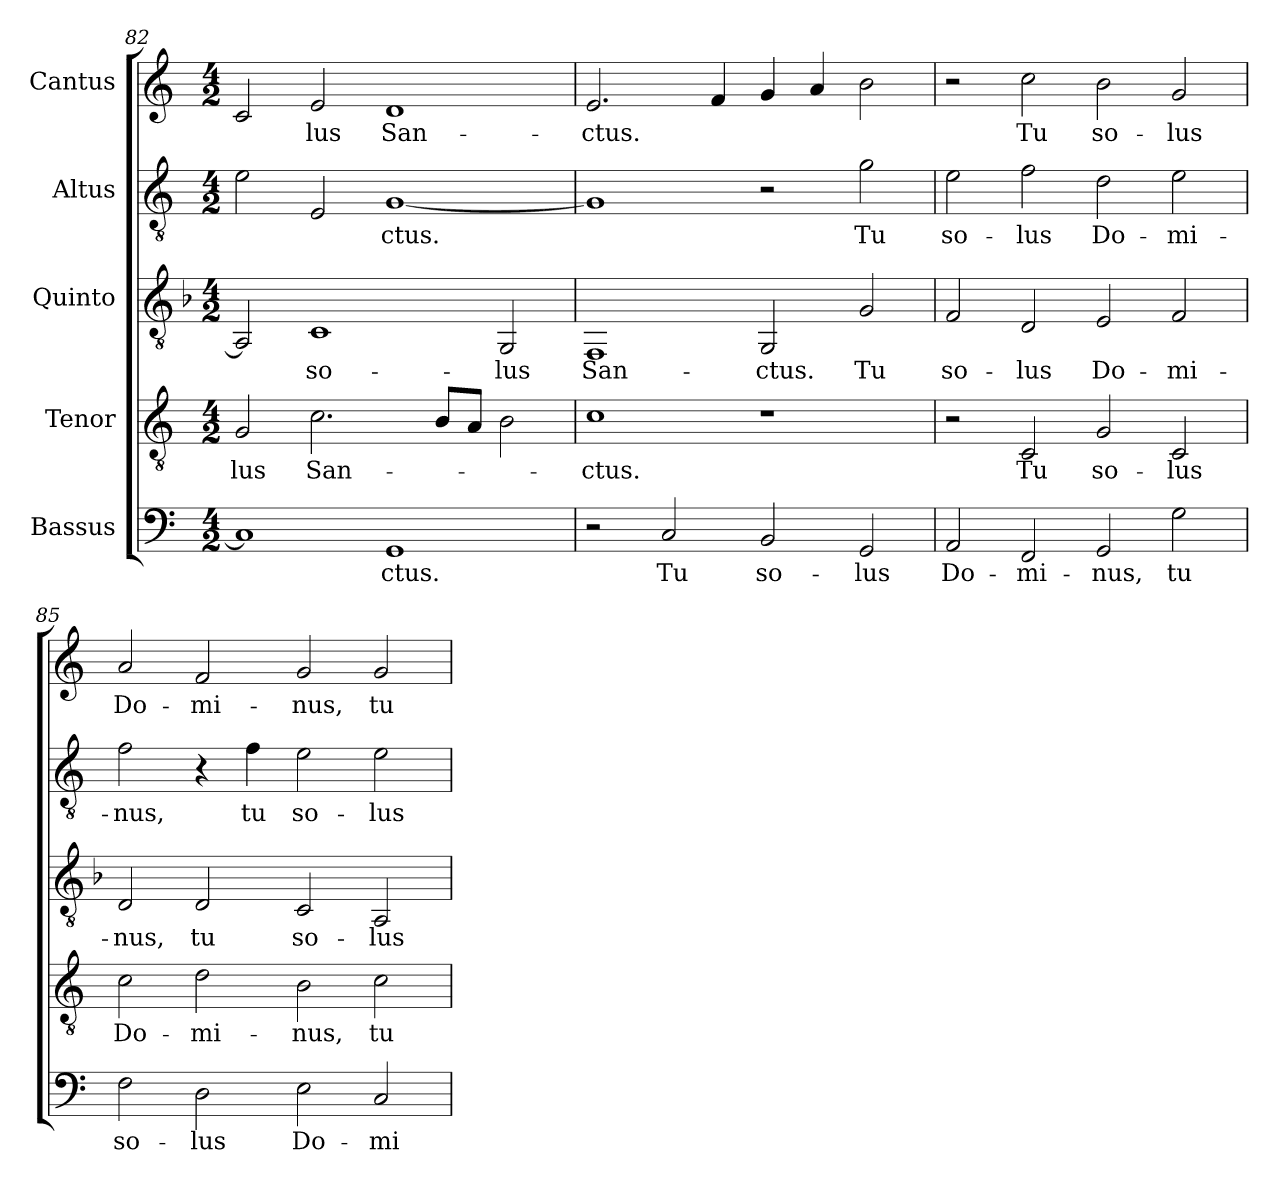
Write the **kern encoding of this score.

**kern	**text	**kern	**text	**kern	**text	**kern	**text	**kern	**text
*part5	*part5	*part4	*part4	*part3	*part3	*part2	*part2	*part1	*part1
*staff5	*staff5	*staff4	*staff4	*staff3	*staff3	*staff2	*staff2	*staff1	*staff1
*I"Bassus	*	*I"Tenor	*	*I"Quinto	*	*I"Altus	*	*I"Cantus	*
!!LO:PB:g=z
*clefF4	*	*clefGv2	*	*clefGv2	*	*clefGv2	*	*clefG2	*
*	*	*	*	*ITrd-4c-7	*	*	*	*	*
*k[]	*	*k[]	*	*k[]	*	*k[]	*	*k[]	*
*C:	*	*C:	*	*C:	*	*C:	*	*C:	*
*M4/2	*	*M4/2	*	*M4/2	*	*M4/2	*	*M4/2	*
=82	=82	=82	=82	=82	=82	=82	=82	=82	=82
!	!	!	!LO:LY:b:color=#000000	!	!	!	!	!	!
1Ci]	.	2Gi/	-lus	2Ei/]	.	2ei\	.	2ci/	.
!	!	!	!LO:LY:b:color=#000000	!	!	!	!	!	!
!	!	!	!	!	!LO:LY:b:color=#000000	!	!	!	!
!	!	!	!	!	!	!	!	!	!LO:LY:b:color=#000000
.	.	2.ci\	San-	1Gi	so-	2Ei/	.	2ei/	-lus
!	!LO:LY:b:color=#000000	!	!	!	!	!	!	!	!
!	!	!	!	!	!	!	!LO:LY:b:color=#000000	!	!
!	!	!	!	!	!	!	!	!	!LO:LY:b:color=#000000
1GGi	-ctus.	.	.	.	.	[<1Gi	-ctus.	1di	San-
.	.	8Bi/L	.	.	.	.	.	.	.
.	.	8Ai/J	.	.	.	.	.	.	.
!	!	!	!	!	!LO:LY:b:color=#000000	!	!	!	!
.	.	2Bi\	.	2Di/	-lus	.	.	.	.
=83	=83	=83	=83	=83	=83	=83	=83	=83	=83
!	!	!	!LO:LY:b:color=#000000	!	!	!	!	!	!
!	!	!	!	!	!LO:LY:b:color=#000000	!	!	!	!
!	!	!	!	!	!	!	!	!	!LO:LY:b:color=#000000
2r	.	1ci	-ctus.	1Ci	San-	1Gi]	.	2.ei/	-ctus.
!	!LO:LY:b:color=#000000	!	!	!	!	!	!	!	!
2Ci/	Tu	.	.	.	.	.	.	.	.
.	.	.	.	.	.	.	.	4fi/	.
!	!LO:LY:b:color=#000000	!	!	!	!	!	!	!	!
!	!	!	!	!	!LO:LY:b:color=#000000	!	!	!	!
2BBi/	so-	1r	.	2Di/	-ctus.	2r	.	4gi/	.
.	.	.	.	.	.	.	.	4ai/	.
!	!LO:LY:b:color=#000000	!	!	!	!	!	!	!	!
!	!	!	!	!	!LO:LY:b:color=#000000	!	!	!	!
!	!	!	!	!	!	!	!LO:LY:b:color=#000000	!	!
2GGi/	-lus	.	.	2di/	Tu	2gi\	Tu	2bi\	.
=84	=84	=84	=84	=84	=84	=84	=84	=84	=84
!	!LO:LY:b:color=#000000	!	!	!	!	!	!	!	!
!	!	!	!	!	!LO:LY:b:color=#000000	!	!	!	!
!	!	!	!	!	!	!	!LO:LY:b:color=#000000	!	!
2AAi/	Do-	2r	.	2ci/	so-	2ei\	so-	2r	.
!	!LO:LY:b:color=#000000	!	!	!	!	!	!	!	!
!	!	!	!LO:LY:b:color=#000000	!	!	!	!	!	!
!	!	!	!	!	!LO:LY:b:color=#000000	!	!	!	!
!	!	!	!	!	!	!	!LO:LY:b:color=#000000	!	!
!	!	!	!	!	!	!	!	!	!LO:LY:b:color=#000000
2FFi/	-mi-	2Ci/	Tu	2Ai/	-lus	2fi\	-lus	2cci\	Tu
!	!LO:LY:b:color=#000000	!	!	!	!	!	!	!	!
!	!	!	!LO:LY:b:color=#000000	!	!	!	!	!	!
!	!	!	!	!	!LO:LY:b:color=#000000	!	!	!	!
!	!	!	!	!	!	!	!LO:LY:b:color=#000000	!	!
!	!	!	!	!	!	!	!	!	!LO:LY:b:color=#000000
2GGi/	-nus,	2Gi/	so-	2Bi/	Do-	2di\	Do-	2bi\	so-
!	!LO:LY:b:color=#000000	!	!	!	!	!	!	!	!
!	!	!	!LO:LY:b:color=#000000	!	!	!	!	!	!
!	!	!	!	!	!LO:LY:b:color=#000000	!	!	!	!
!	!	!	!	!	!	!	!LO:LY:b:color=#000000	!	!
!	!	!	!	!	!	!	!	!	!LO:LY:b:color=#000000
2Gi\	tu	2Ci/	-lus	2ci/	-mi-	2ei\	-mi-	2gi/	-lus
=85	=85	=85	=85	=85	=85	=85	=85	=85	=85
!	!LO:LY:b:color=#000000	!	!	!	!	!	!	!	!
!	!	!	!LO:LY:b:color=#000000	!	!	!	!	!	!
!	!	!	!	!	!LO:LY:b:color=#000000	!	!	!	!
!	!	!	!	!	!	!	!LO:LY:b:color=#000000	!	!
!	!	!	!	!	!	!	!	!	!LO:LY:b:color=#000000
2Fi\	so-	2ci\	Do-	2Ai/	-nus,	2fi\	-nus,	2ai/	Do-
!	!LO:LY:b:color=#000000	!	!	!	!	!	!	!	!
!	!	!	!LO:LY:b:color=#000000	!	!	!	!	!	!
!	!	!	!	!	!LO:LY:b:color=#000000	!	!	!	!
!	!	!	!	!	!	!	!	!	!LO:LY:b:color=#000000
2Di\	-lus	2di\	-mi-	2Ai/	tu	4r	.	2fi/	-mi-
!	!	!	!	!	!	!	!LO:LY:b:color=#000000	!	!
.	.	.	.	.	.	4fi\	tu	.	.
!	!LO:LY:b:color=#000000	!	!	!	!	!	!	!	!
!	!	!	!LO:LY:b:color=#000000	!	!	!	!	!	!
!	!	!	!	!	!LO:LY:b:color=#000000	!	!	!	!
!	!	!	!	!	!	!	!LO:LY:b:color=#000000	!	!
!	!	!	!	!	!	!	!	!	!LO:LY:b:color=#000000
2Ei\	Do-	2Bi\	-nus,	2Gi/	so-	2ei\	so-	2gi/	-nus,
!	!LO:LY:b:color=#000000	!	!	!	!	!	!	!	!
!	!	!	!LO:LY:b:color=#000000	!	!	!	!	!	!
!	!	!	!	!	!LO:LY:b:color=#000000	!	!	!	!
!	!	!	!	!	!	!	!LO:LY:b:color=#000000	!	!
!	!	!	!	!	!	!	!	!	!LO:LY:b:color=#000000
2Ci/	-mi-	2ci\	tu	2Ei/	-lus	2ei\	-lus	2gi/	tu
=	=	=	=	=	=	=	=	=	=
*-	*-	*-	*-	*-	*-	*-	*-	*-	*-
